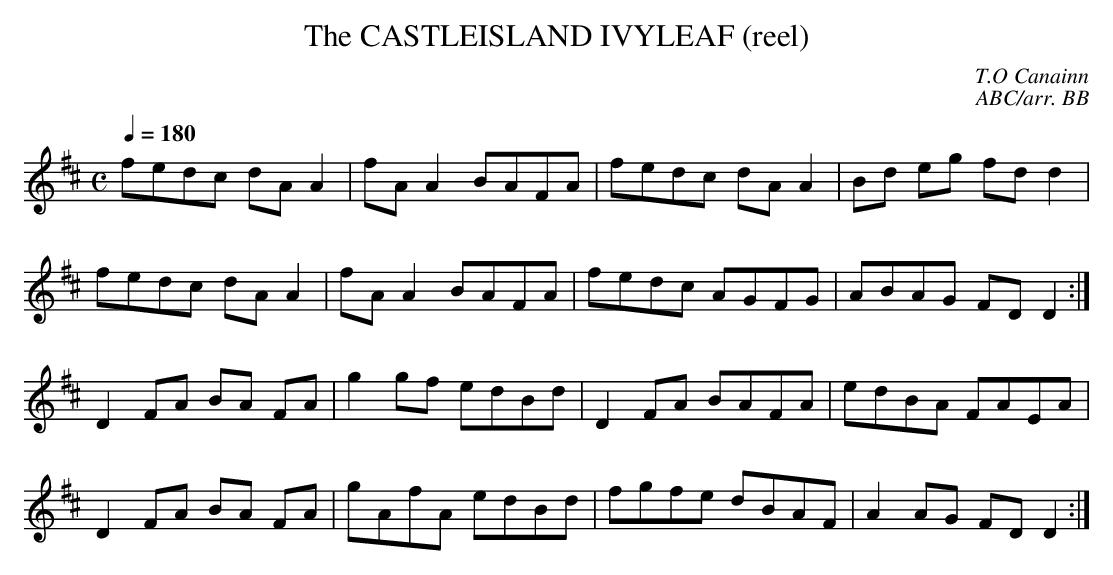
X:1
T:CASTLEISLAND IVYLEAF (reel), The
C:T.O Canainn
C:ABC/arr. BB
Q:1/4=180
M:C
K:D
fedc dAA2|fAA2 BAFA|fedc dAA2|Bd eg fdd2|
fedc dAA2|fAA2 BAFA|fedc AGFG|ABAG FDD2:|
D2 FA BA FA|g2gf edBd|D2 FA BAFA|edBA FAEA|
D2 FA BA FA|gAfA edBd|fgfe dBAF|A2AG FDD2:|
